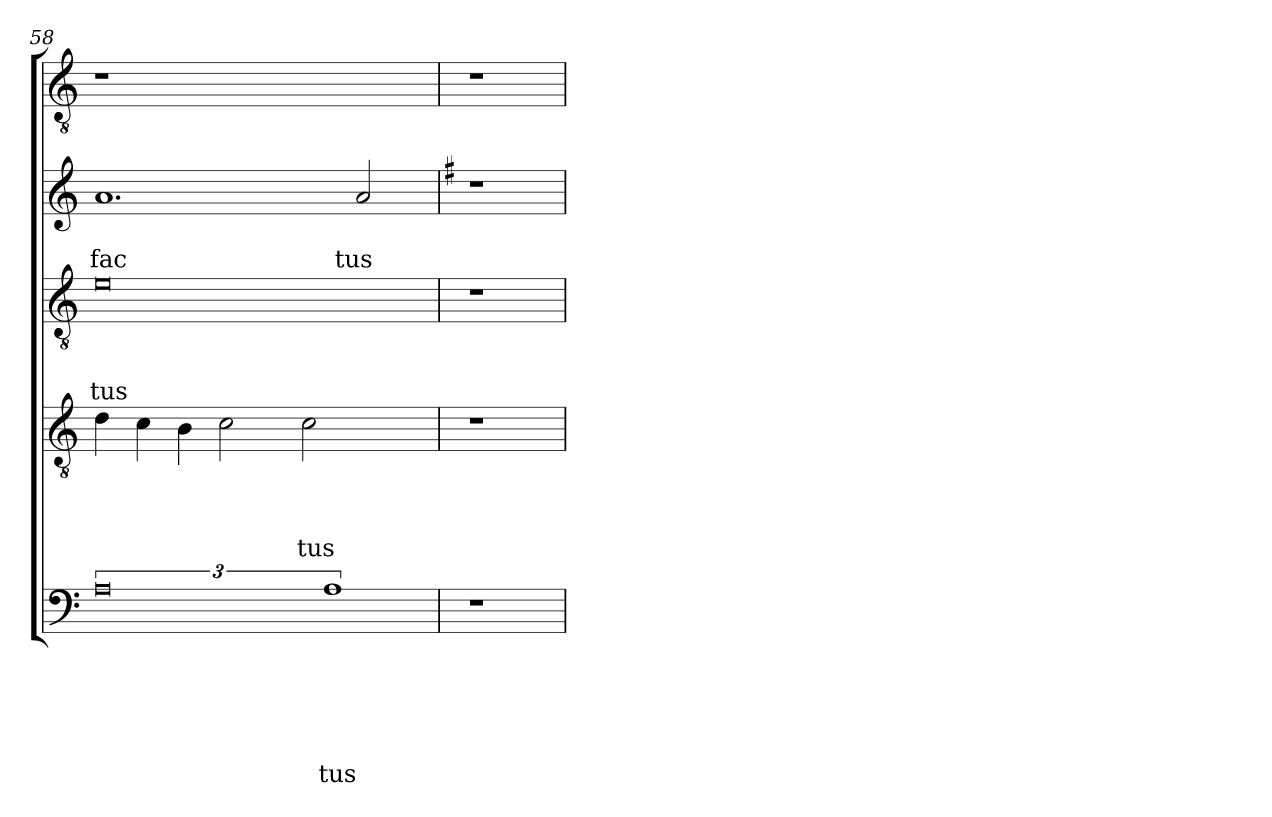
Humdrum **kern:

**kern	**text	**text	**text	**text	**text	**text	**kern	**text	**text	**text	**text	**kern	**text	**text	**text	**kern	**text	**text	**kern
*part5	*part5	*part5	*part5	*part5	*part5	*part5	*part4	*part4	*part4	*part4	*part4	*part3	*part3	*part3	*part3	*part2	*part2	*part2	*part1
*staff5	*staff5	*staff5	*staff5	*staff5	*staff5	*staff5	*staff4	*staff4	*staff4	*staff4	*staff4	*staff3	*staff3	*staff3	*staff3	*staff2	*staff2	*staff2	*staff1
*clefF4	*	*	*	*	*	*	*clefGv2	*	*	*	*	*clefGv2	*	*	*	*clefG2	*	*	*clefGv2
*k[]	*	*	*	*	*	*	*k[]	*	*	*	*	*k[]	*	*	*	*k[]	*	*	*k[]
*C:	*	*	*	*	*	*	*C:	*	*	*	*	*C:	*	*	*	*C:	*	*	*C:
=58	=58	=58	=58	=58	=58	=58	=58	=58	=58	=58	=58	=58	=58	=58	=58	=58	=58	=58	=58
!	!	!	!	!	!	!	!	!	!	!	!	!	!	!	!LO:LY:b	!	!	!LO:LY:b	!
3%4A	.	.	.	.	.	.	4d\	.	.	.	.	0e	.	.	tus	1.a	.	fac	1r
.	.	.	.	.	.	.	4c\	.	.	.	.	.	.	.	.	.	.	.	.
.	.	.	.	.	.	.	4B\	.	.	.	.	.	.	.	.	.	.	.	.
.	.	.	.	.	.	.	2c\	.	.	.	.	.	.	.	.	.	.	.	.
.	.	.	.	.	.	.	.	.	.	.	.	.	.	.	.	.	.	.	1ryy
!	!	!	!	!	!	!	!	!	!	!	!LO:LY:b	!	!	!	!	!	!	!	!
.	.	.	.	.	.	.	2c\	.	.	.	-tus	.	.	.	.	.	.	.	.
!	!	!	!	!	!	!LO:LY:b	!	!	!	!	!	!	!	!	!	!	!	!	!
3%2A	.	.	.	.	.	tus	.	.	.	.	.	.	.	.	.	.	.	.	.
!	!	!	!	!	!	!	!	!	!	!	!	!	!	!	!	!	!	!LO:LY:b	!
.	.	.	.	.	.	.	.	.	.	.	.	.	.	.	.	2a/	.	tus	.
.	.	.	.	.	.	.	4ryy	.	.	.	.	.	.	.	.	.	.	.	.
!!LO:LB:g=z
=59	=59	=59	=59	=59	=59	=59	=59	=59	=59	=59	=59	=59	=59	=59	=59	=59	=59	=59	=59
*	*	*	*	*	*	*	*	*	*	*	*	*	*	*	*	*k[f#]	*	*	*
*	*	*	*	*	*	*	*	*	*	*	*	*	*	*	*	*G:	*	*	*
1r	.	.	.	.	.	.	1r	.	.	.	.	1r	.	.	.	1r	.	.	1r
=	=	=	=	=	=	=	=	=	=	=	=	=	=	=	=	=	=	=	=
*-	*-	*-	*-	*-	*-	*-	*-	*-	*-	*-	*-	*-	*-	*-	*-	*-	*-	*-	*-
